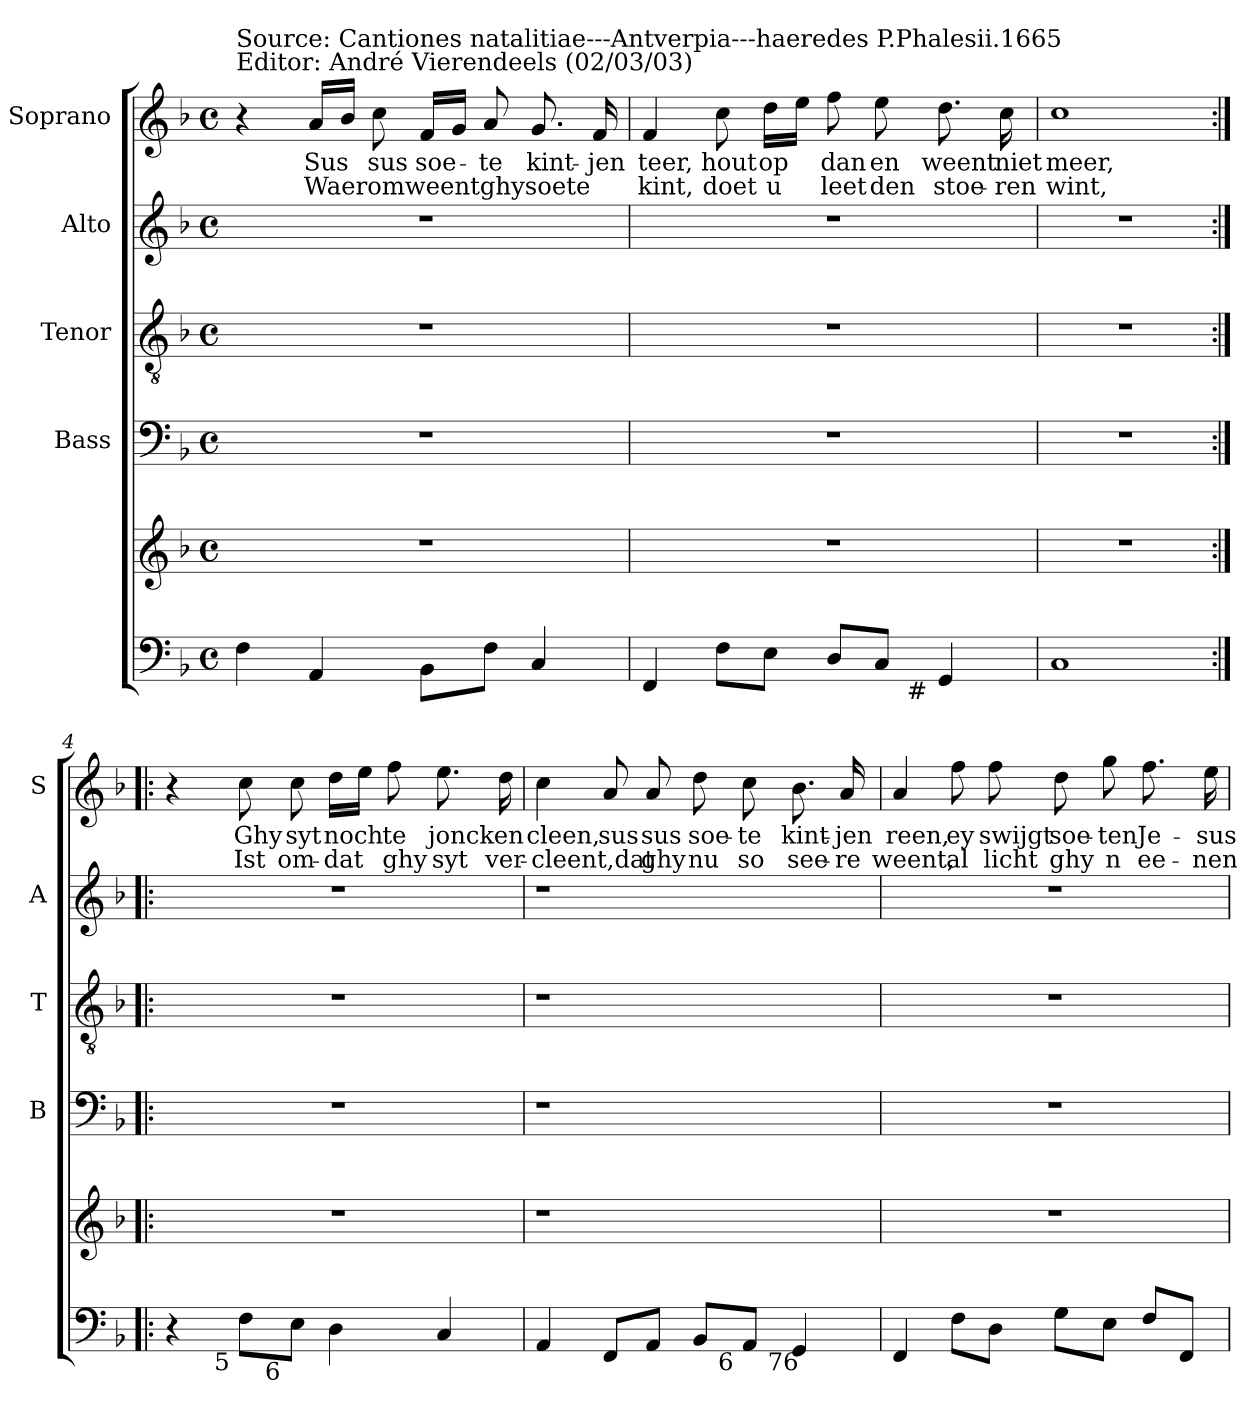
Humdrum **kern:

**kern	**kern	**kern	**kern	**kern	**kern	**text	**text
*part6	*part5	*part4	*part3	*part2	*part1	*part1	*part1
*staff6	*staff5	*staff4	*staff3	*staff2	*staff1	*staff1	*staff1
*	*	*I"Bass	*I"Tenor	*I"Alto	*I"Soprano	*	*
*	*	*I'B	*I'T	*I'A	*I'S	*	*
*clefF4	*clefG2	*clefF4	*clefGv2	*clefG2	*clefG2	*	*
*k[b-]	*k[b-]	*k[b-]	*k[b-]	*k[b-]	*k[b-]	*	*
*F:	*F:	*F:	*F:	*F:	*F:	*	*
*M4/4	*M4/4	*M4/4	*M4/4	*M4/4	*M4/4	*	*
*met(c)	*met(c)	*met(c)	*met(c)	*met(c)	*met(c)	*	*
=1	=1	=1	=1	=1	=1	=1	=1
!	!	!	!	!	!LO:TX:a:t=Source&colon; Cantiones natalitiae---Antverpia---haeredes P.Phalesii.1665\nEditor&colon; André Vierendeels (02/03/03)	!	!
4F\	1r	1r	1r	1r	4r	.	.
4AA/	.	.	.	.	16a/LL	Sus	Waeromweentghysoete
.	.	.	.	.	16b-/JJ	.	.
.	.	.	.	.	8cc\	sus	.
8BB-\L	.	.	.	.	16f/LL	soe-	.
.	.	.	.	.	16g/JJ	.	.
8F\J	.	.	.	.	8a/	-te	.
4C/	.	.	.	.	8.g/	kint-	.
.	.	.	.	.	16f/	-jen	.
=2	=2	=2	=2	=2	=2	=2	=2
*^	*	*	*	*	*	*	*
4FF/	2ryy	1r	1r	1r	1r	4f/	teer,	kint,
8F\L	.	.	.	.	.	8cc\	hout	doet
8E\J	.	.	.	.	.	16dd\LL	op	u
.	.	.	.	.	.	16ee\JJ	.	.
8D/L	8.ryy	.	.	.	.	8ff\	dan	leet
8C/J	.	.	.	.	.	8ee\	en	den
!	!LO:TX:b:t=#	!	!	!	!	!	!	!
.	4ryy	.	.	.	.	.	.	.
4GG/	.	.	.	.	.	8.dd\	weent	stoe-
.	16ryy	.	.	.	.	16cc\	niet	-ren
*v	*v	*	*	*	*	*	*	*
=3	=3	=3	=3	=3	=3	=3	=3
1C	1r	1r	1r	1r	1cc	meer,	wint,
=4:|!|:	=4:|!|:	=4:|!|:	=4:|!|:	=4:|!|:	=4:|!|:	=4:|!|:	=4:|!|:
*^	*	*	*	*	*	*	*
*	*^	*	*	*	*	*	*	*
4r	8.ryy	4ryy	1r	1r	1r	1r	4r	.	.
!	!LO:TX:b:t=5	!	!	!	!	!	!	!	!
.	2ryy	.	.	.	.	.	.	.	.
8F\L	.	16ryy	.	.	.	.	8cc\	Ghy	Ist
!	!	!LO:TX:b:t=6	!	!	!	!	!	!	!
.	.	2ryy	.	.	.	.	.	.	.
8E\J	.	.	.	.	.	.	8cc\	syt	om-
4D\	.	.	.	.	.	.	16dd\LL	noch	-dat
.	.	.	.	.	.	.	16ee\JJ	.	.
.	.	.	.	.	.	.	8ff\	te	ghy
.	4ryy	.	.	.	.	.	.	.	.
4C/	.	.	.	.	.	.	8.ee\	jonck	syt
.	.	8.ryy	.	.	.	.	.	.	.
.	16ryy	.	.	.	.	.	16dd\	en	ver-
!!LO:LB:g=z
=5	=5	=5	=5	=5	=5	=5	=5	=5	=5
4AA/	2ryy	2ryy	1r	1r	1r	1r	4cc\	cleen,	-cleent,dat
8FF/L	.	.	.	.	.	.	8a/	sus	.
8AA/J	.	.	.	.	.	.	8a/	sus	ghy
8BB-/L	16ryy	8.ryy	.	.	.	.	8dd\	soe-	nu
!	!LO:TX:b:t=6	!	!	!	!	!	!	!	!
.	4...ryy	.	.	.	.	.	.	.	.
8AA/J	.	.	.	.	.	.	8cc\	-te	so
!	!	!LO:TX:b:t=76	!	!	!	!	!	!	!
.	.	4ryy	.	.	.	.	.	.	.
4GG/	.	.	.	.	.	.	8.b-\	kint-	see-
.	.	16.ryy	.	.	.	.	16a/	-jen	-re
32ryy	.	.	32ryy	32ryy	32ryy	32ryy	32ryy	.	.
!LO:TX:b:B:t=Reprise quatuor vocum	!	!	!	!	!	!	!	!	!
*v	*v	*v	*	*	*	*	*	*	*
=6	=6	=6	=6	=6	=6	=6	=6
4FF/	1r	1r	1r	1r	4a/	reen,	weent,
8F\L	.	.	.	.	8ff\	ey	al
8D\J	.	.	.	.	8ff\	swijgt	licht
8G\L	.	.	.	.	8dd\	soe-	ghy
8E\J	.	.	.	.	8gg\	-ten	n
8F/L	.	.	.	.	8.ff\	Je-	ee-
8FF/J	.	.	.	.	.	.	.
.	.	.	.	.	16ee\	-sus	-nen
=	=	=	=	=	=	=	=
*-	*-	*-	*-	*-	*-	*-	*-
